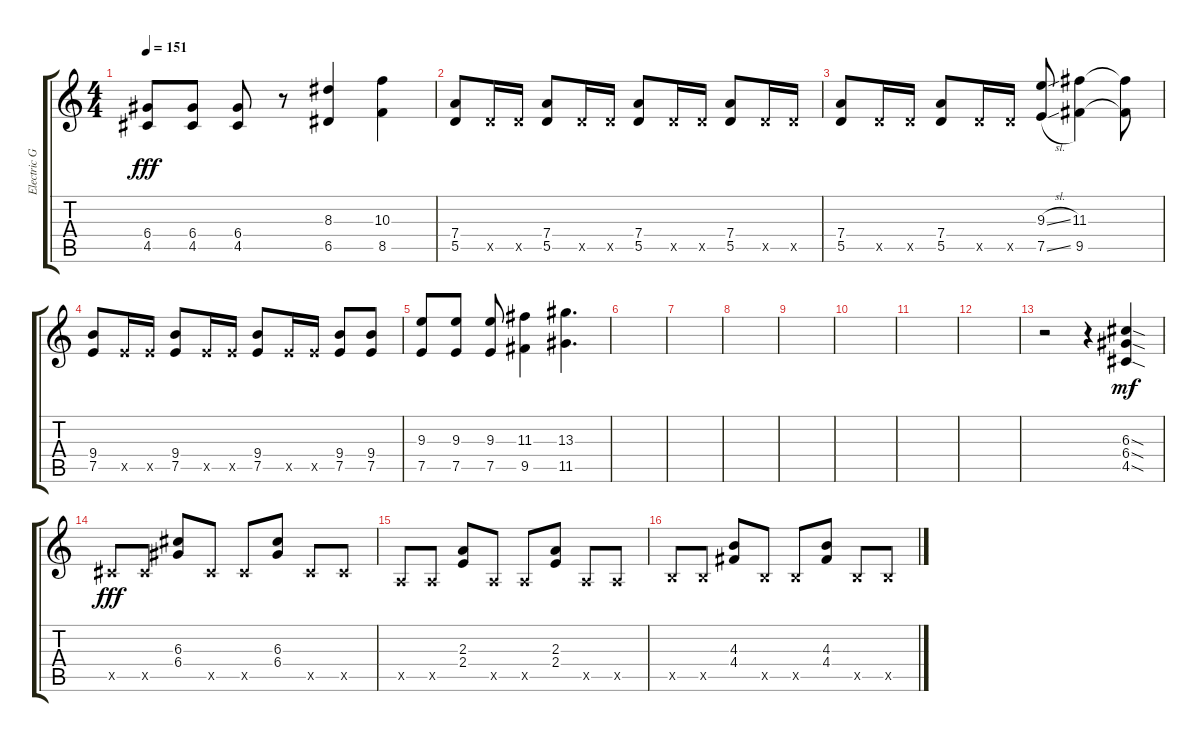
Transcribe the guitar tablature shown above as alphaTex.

\track ("Electric Guitar" "Electric G") {instrument distortionguitar}
\staff {score tabs}
\tuning (E4 B3 G3 D3 A2 E2) {hide}
\ts (4 4)
\tempo 151
\clef g2
\ks c
(6.4{t} 4.5{t}).8{dy fff} (6.4 4.5).8 (6.4 4.5).8 r.8 (8.3 6.5).4 (10.3 8.5).4 |
(7.4 5.5).8 5.5{x}.16 5.5{x}.16 (7.4 5.5).8 5.5{x}.16 5.5{x}.16 (7.4 5.5).8 5.5{x}.16 5.5{x}.16 (7.4 5.5).8 5.5{x}.16 5.5{x}.16 |
(7.4 5.5).8 5.5{x}.16 5.5{x}.16 (7.4 5.5).8 5.5{x}.16 5.5{x}.16 (9.3{sl} 7.5{sl}).8 (11.3 9.5).4 (11.3{t} 9.5{t}).8 |
(9.4 7.5).8 7.5{x}.16 7.5{x}.16 (9.4 7.5).8 7.5{x}.16 7.5{x}.16 (9.4 7.5).8 7.5{x}.16 7.5{x}.16 (9.4 7.5).8 (9.4 7.5).8 |
(9.3 7.5).8 (9.3 7.5).8 (9.3 7.5).8 (11.3 9.5).4 (13.3 11.5).4{d} |
|
|
|
|
|
|
|
r.2 r.4 (6.3{sod} 6.4{sod} 4.5{sod}).4{dy mf} |
4.5{x}.8{dy fff} 4.5{x}.8 (6.3 6.4).8 4.5{x}.8 4.5{x}.8 (6.3 6.4).8 4.5{x}.8 4.5{x}.8 |
0.5{x}.8 0.5{x}.8 (2.3 2.4).8 0.5{x}.8 0.5{x}.8 (2.3 2.4).8 0.5{x}.8 0.5{x}.8 |
2.5{x}.8 2.5{x}.8 (4.3 4.4).8 2.5{x}.8 2.5{x}.8 (4.3 4.4).8 2.5{x}.8 2.5{x}.8
